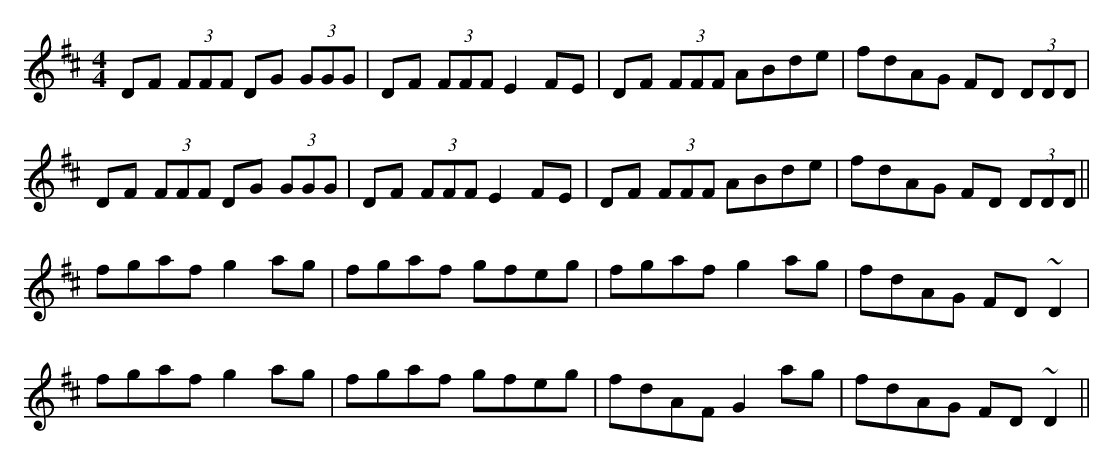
X:1
M:4/4
K:D
 DF (3FFF DG (3GGG| DF (3FFF E2 FE| DF (3FFF ABde| fdAG FD (3DDD|
 DF (3FFF DG (3GGG| DF (3FFF E2 FE| DF (3FFF ABde| fdAG FD (3DDD||
 fgaf g2 ag| fgaf gfeg| fgaf g2 ag| fdAG FD ~D2|
 fgaf g2 ag| fgaf gfeg| fdAF G2 ag| fdAG FD ~D2||
